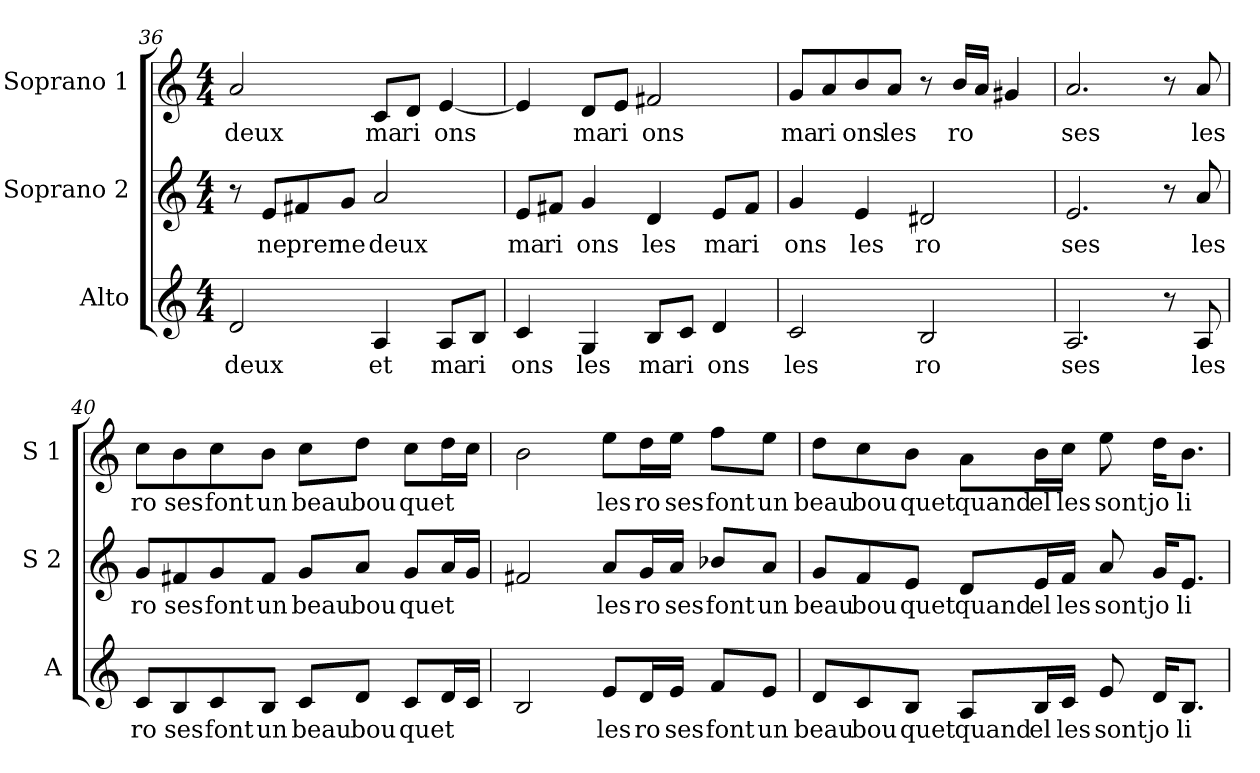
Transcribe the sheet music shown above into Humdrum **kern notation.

**kern	**text	**kern	**text	**kern	**text
*part3	*part3	*part2	*part2	*part1	*part1
*staff3	*staff3	*staff2	*staff2	*staff1	*staff1
*I"Alto	*	*I"Soprano 2	*	*I"Soprano 1	*
*I'A	*	*I'S 2	*	*I'S 1	*
*clefG2	*	*clefG2	*	*clefG2	*
*k[]	*	*k[]	*	*k[]	*
*C:	*	*C:	*	*C:	*
*M4/4	*	*M4/4	*	*M4/4	*
=36	=36	=36	=36	=36	=36
!	!LO:LY:b	!	!	!	!
!	!	!	!	!	!LO:LY:b
2d/	deux	8r	.	2a/	deux
!	!	!	!LO:LY:b	!	!
.	.	8e/L	ne	.	.
!	!	!	!LO:LY:b	!	!
.	.	8f#X/	pren	.	.
!	!	!	!LO:LY:b	!	!
.	.	8g/J	ne	.	.
!	!LO:LY:b	!	!	!	!
!	!	!	!LO:LY:b	!	!
!	!	!	!	!	!LO:LY:b
4A/	et	2a/	deux	8c/L	ma
!	!	!	!	!	!LO:LY:b
.	.	.	.	8d/J	ri
!	!LO:LY:b	!	!	!	!
!	!	!	!	!	!LO:LY:b
8A/L	ma	.	.	[4e/	ons
!	!LO:LY:b	!	!	!	!
8B/J	ri	.	.	.	.
!!LO:LB:g=z
=37	=37	=37	=37	=37	=37
!	!LO:LY:b	!	!	!	!
!	!	!	!LO:LY:b	!	!
4c/	ons	8e/L	ma	4e/]	.
!	!	!	!LO:LY:b	!	!
.	.	8f#X/J	ri	.	.
!	!LO:LY:b	!	!	!	!
!	!	!	!LO:LY:b	!	!
!	!	!	!	!	!LO:LY:b
4G/	les	4g/	ons	8d/L	ma
!	!	!	!	!	!LO:LY:b
.	.	.	.	8e/J	ri
!	!LO:LY:b	!	!	!	!
!	!	!	!LO:LY:b	!	!
!	!	!	!	!	!LO:LY:b
8B/L	ma	4d/	les	2f#X/	ons
!	!LO:LY:b	!	!	!	!
8c/J	ri	.	.	.	.
!	!LO:LY:b	!	!	!	!
!	!	!	!LO:LY:b	!	!
4d/	ons	8e/L	ma	.	.
!	!	!	!LO:LY:b	!	!
.	.	8f#/J	ri	.	.
=38	=38	=38	=38	=38	=38
!	!LO:LY:b	!	!	!	!
!	!	!	!LO:LY:b	!	!
!	!	!	!	!	!LO:LY:b
2c/	les	4g/	ons	8g/L	ma
!	!	!	!	!	!LO:LY:b
.	.	.	.	8a/	ri
!	!	!	!LO:LY:b	!	!
!	!	!	!	!	!LO:LY:b
.	.	4e/	les	8b/	ons
!	!	!	!	!	!LO:LY:b
.	.	.	.	8a/J	les
!	!LO:LY:b	!	!	!	!
!	!	!	!LO:LY:b	!	!
2B/	ro	2d#X/	ro	8r	.
!	!	!	!	!	!LO:LY:b
.	.	.	.	16b/LL	ro
.	.	.	.	16a/JJ	.
.	.	.	.	4g#X/	.
=39	=39	=39	=39	=39	=39
!	!LO:LY:b	!	!	!	!
!	!	!	!LO:LY:b	!	!
!	!	!	!	!	!LO:LY:b
2.A/	ses	2.e/	ses	2.a/	ses
8r	.	8r	.	8r	.
!	!LO:LY:b	!	!	!	!
!	!	!	!LO:LY:b	!	!
!	!	!	!	!	!LO:LY:b
8A/	les	8a/	les	8a/	les
=40	=40	=40	=40	=40	=40
!	!LO:LY:b	!	!	!	!
!	!	!	!LO:LY:b	!	!
!	!	!	!	!	!LO:LY:b
8c/L	ro	8g/L	ro	8cc\L	ro
!	!LO:LY:b	!	!	!	!
!	!	!	!LO:LY:b	!	!
!	!	!	!	!	!LO:LY:b
8B/	ses	8f#X/	ses	8b\	ses
!	!LO:LY:b	!	!	!	!
!	!	!	!LO:LY:b	!	!
!	!	!	!	!	!LO:LY:b
8c/	font	8g/	font	8cc\	font
!	!LO:LY:b	!	!	!	!
!	!	!	!LO:LY:b	!	!
!	!	!	!	!	!LO:LY:b
8B/J	un	8f#/J	un	8b\J	un
!	!LO:LY:b	!	!	!	!
!	!	!	!LO:LY:b	!	!
!	!	!	!	!	!LO:LY:b
8c/L	beau	8g/L	beau	8cc\L	beau
!	!LO:LY:b	!	!	!	!
!	!	!	!LO:LY:b	!	!
!	!	!	!	!	!LO:LY:b
8d/J	bou	8a/J	bou	8dd\J	bou
!	!LO:LY:b	!	!	!	!
!	!	!	!LO:LY:b	!	!
!	!	!	!	!	!LO:LY:b
8c/L	quet	8g/L	quet	8cc\L	quet
16d/L	.	16a/L	.	16dd\L	.
16c/JJ	.	16g/JJ	.	16cc\JJ	.
!!LO:LB:g=z
=41	=41	=41	=41	=41	=41
2B/	.	2f#X/	.	2b\	.
!	!LO:LY:b	!	!	!	!
!	!	!	!LO:LY:b	!	!
!	!	!	!	!	!LO:LY:b
8e/L	les	8a/L	les	8ee\L	les
!	!LO:LY:b	!	!	!	!
!	!	!	!LO:LY:b	!	!
!	!	!	!	!	!LO:LY:b
16d/L	ro	16g/L	ro	16dd\L	ro
!	!LO:LY:b	!	!	!	!
!	!	!	!LO:LY:b	!	!
!	!	!	!	!	!LO:LY:b
16e/JJ	ses	16a/JJ	ses	16ee\JJ	ses
!	!LO:LY:b	!	!	!	!
!	!	!	!LO:LY:b	!	!
!	!	!	!	!	!LO:LY:b
8f/L	font	8b-X/L	font	8ff\L	font
!	!LO:LY:b	!	!	!	!
!	!	!	!LO:LY:b	!	!
!	!	!	!	!	!LO:LY:b
8e/J	un	8a/J	un	8ee\J	un
=42	=42	=42	=42	=42	=42
!	!LO:LY:b	!	!	!	!
!	!	!	!LO:LY:b	!	!
!	!	!	!	!	!LO:LY:b
8d/L	beau	8g/L	beau	8dd\L	beau
!	!LO:LY:b	!	!	!	!
!	!	!	!LO:LY:b	!	!
!	!	!	!	!	!LO:LY:b
8c/	bou	8f/	bou	8cc\	bou
!	!LO:LY:b	!	!	!	!
!	!	!	!LO:LY:b	!	!
!	!	!	!	!	!LO:LY:b
8B/J	quet	8e/J	quet	8b\J	quet
!	!LO:LY:b	!	!	!	!
!	!	!	!LO:LY:b	!	!
!	!	!	!	!	!LO:LY:b
8A/L	quand	8d/L	quand	8a\L	quand
!	!LO:LY:b	!	!	!	!
!	!	!	!LO:LY:b	!	!
!	!	!	!	!	!LO:LY:b
16B/L	el	16e/L	el	16b\L	el
!	!LO:LY:b	!	!	!	!
!	!	!	!LO:LY:b	!	!
!	!	!	!	!	!LO:LY:b
16c/JJ	les	16f/JJ	les	16cc\JJ	les
!	!LO:LY:b	!	!	!	!
!	!	!	!LO:LY:b	!	!
!	!	!	!	!	!LO:LY:b
8e/	sont	8a/	sont	8ee\	sont
!	!LO:LY:b	!	!	!	!
!	!	!	!LO:LY:b	!	!
!	!	!	!	!	!LO:LY:b
16d/KL	jo	16g/KL	jo	16dd\KL	jo
!	!LO:LY:b	!	!	!	!
!	!	!	!LO:LY:b	!	!
!	!	!	!	!	!LO:LY:b
8.B/J	li	8.e/J	li	8.b\J	li
=	=	=	=	=	=
*-	*-	*-	*-	*-	*-
